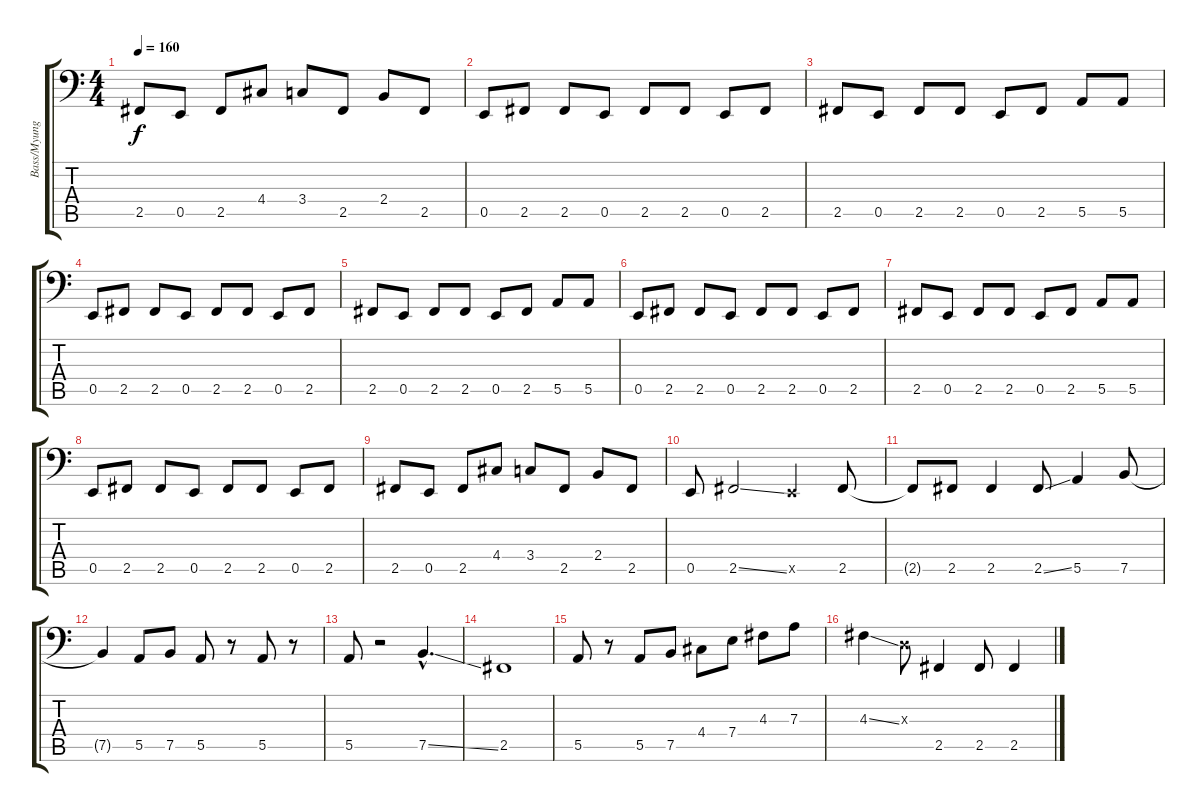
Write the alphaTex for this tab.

\track ("Bass/Myung" "Bass/Myung") {instrument electricbassfinger}
\staff {score tabs}
\tuning (C3 G2 D2 A1 E1 B0) {hide}
\ts (4 4)
\tempo 160
\clef f4
\ks c
2.5.8{dy f} 0.5.8 2.5.8 4.4.8 3.4.8 2.5.8 2.4.8 2.5.8 |
0.5.8 2.5.8 2.5.8 0.5.8 2.5.8 2.5.8 0.5.8 2.5.8 |
2.5.8 0.5.8 2.5.8 2.5.8 0.5.8 2.5.8 5.5.8 5.5.8 |
0.5.8 2.5.8 2.5.8 0.5.8 2.5.8 2.5.8 0.5.8 2.5.8 |
2.5.8 0.5.8 2.5.8 2.5.8 0.5.8 2.5.8 5.5.8 5.5.8 |
0.5.8 2.5.8 2.5.8 0.5.8 2.5.8 2.5.8 0.5.8 2.5.8 |
2.5.8 0.5.8 2.5.8 2.5.8 0.5.8 2.5.8 5.5.8 5.5.8 |
0.5.8 2.5.8 2.5.8 0.5.8 2.5.8 2.5.8 0.5.8 2.5.8 |
2.5.8 0.5.8 2.5.8 4.4.8 3.4.8 2.5.8 2.4.8 2.5.8 |
0.5.8{instrument electricbassfinger} 2.5{ss}.2 0.5{x}.4 2.5.8 |
2.5{t}.8 2.5.8 2.5.4 2.5{ss}.8 5.5.4 7.5.8 |
7.5{t}.4 5.5.8 7.5.8 5.5.8 r.8 5.5.8 r.8 |
5.5.8 r.2 7.5{ss hac}.4{d} |
2.5.1 |
5.5.8 r.8 5.5.8 7.5.8 4.4.8 7.4.8 4.3.8 7.3.8 |
4.3{ss}.4 0.3{x}.8 2.5.4 2.5.8 2.5.4
